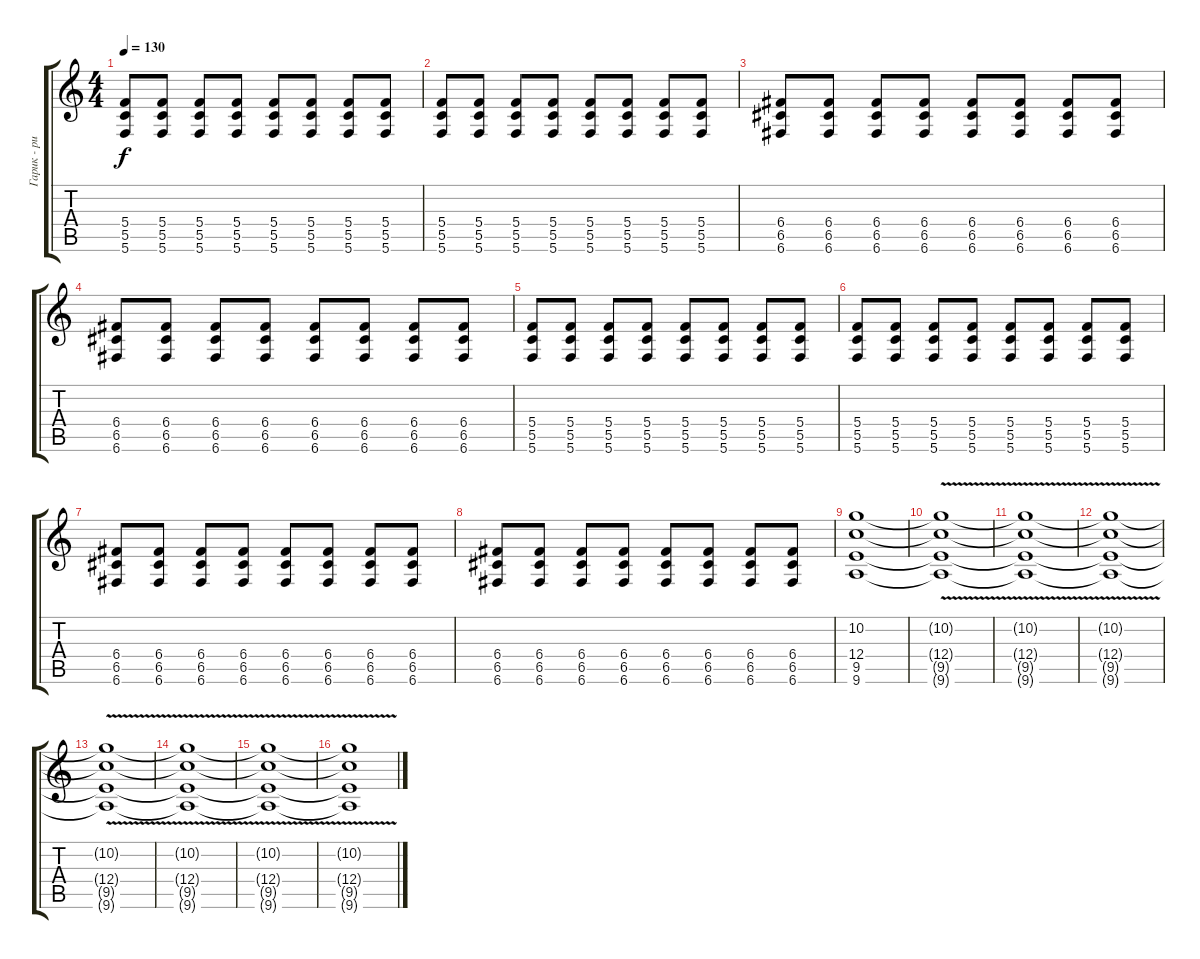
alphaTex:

\track ("Гарик - ритм" "Гарик - ри") {instrument electricguitarclean}
\staff {score tabs}
\tuning (D4 A3 F3 C3 G2 C2) {hide}
\ts (4 4)
\tempo 130
\clef g2
\ks c
(5.4 5.5 5.6).8{dy f} (5.4 5.5 5.6).8 (5.4 5.5 5.6).8 (5.4 5.5 5.6).8 (5.4 5.5 5.6).8 (5.4 5.5 5.6).8 (5.4 5.5 5.6).8 (5.4 5.5 5.6).8 |
(5.4 5.5 5.6).8 (5.4 5.5 5.6).8 (5.4 5.5 5.6).8 (5.4 5.5 5.6).8 (5.4 5.5 5.6).8 (5.4 5.5 5.6).8 (5.4 5.5 5.6).8 (5.4 5.5 5.6).8 |
(6.4 6.5 6.6).8 (6.4 6.5 6.6).8 (6.4 6.5 6.6).8 (6.4 6.5 6.6).8 (6.4 6.5 6.6).8 (6.4 6.5 6.6).8 (6.4 6.5 6.6).8 (6.4 6.5 6.6).8 |
(6.4 6.5 6.6).8 (6.4 6.5 6.6).8 (6.4 6.5 6.6).8 (6.4 6.5 6.6).8 (6.4 6.5 6.6).8 (6.4 6.5 6.6).8 (6.4 6.5 6.6).8 (6.4 6.5 6.6).8 |
(5.4 5.5 5.6).8 (5.4 5.5 5.6).8 (5.4 5.5 5.6).8 (5.4 5.5 5.6).8 (5.4 5.5 5.6).8 (5.4 5.5 5.6).8 (5.4 5.5 5.6).8 (5.4 5.5 5.6).8 |
(5.4 5.5 5.6).8 (5.4 5.5 5.6).8 (5.4 5.5 5.6).8 (5.4 5.5 5.6).8 (5.4 5.5 5.6).8 (5.4 5.5 5.6).8 (5.4 5.5 5.6).8 (5.4 5.5 5.6).8 |
(6.4 6.5 6.6).8 (6.4 6.5 6.6).8 (6.4 6.5 6.6).8 (6.4 6.5 6.6).8 (6.4 6.5 6.6).8 (6.4 6.5 6.6).8 (6.4 6.5 6.6).8 (6.4 6.5 6.6).8 |
(6.4 6.5 6.6).8 (6.4 6.5 6.6).8 (6.4 6.5 6.6).8 (6.4 6.5 6.6).8 (6.4 6.5 6.6).8 (6.4 6.5 6.6).8 (6.4 6.5 6.6).8 (6.4 6.5 6.6).8 |
(10.2 12.4 9.5 9.6).1 |
(10.2{t} 12.4{t} 9.5{t} 9.6{v t}).1 |
(10.2{t} 12.4{t} 9.5{t} 9.6{t}).1 |
(10.2{t} 12.4{t} 9.5{v t} 9.6{t}).1 |
(10.2{t} 12.4{t} 9.5{v t} 9.6{t}).1 |
(10.2{t} 12.4{t} 9.5{v t} 9.6{t}).1 |
(10.2{t} 12.4{t} 9.5{v t} 9.6{t}).1 |
(10.2{t} 12.4{t} 9.5{v t} 9.6{t}).1
